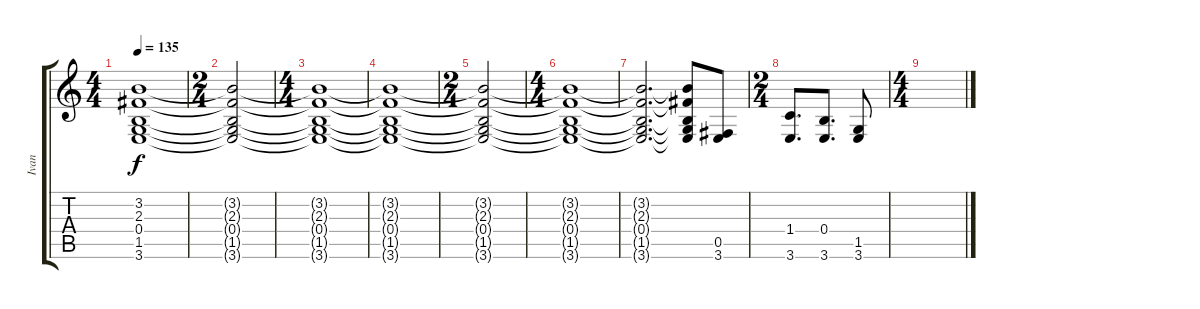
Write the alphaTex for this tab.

\track ("Ivan" "Ivan") {instrument distortionguitar}
\staff {score tabs}
\tuning (Db4 Ab3 E3 B2 Gb2 Db2) {hide}
\ts (4 4)
\tempo 135
\clef g2
\ks c
(3.2{t} 2.3{t} 0.4{t} 1.5{t} 3.6{t}).1{dy f} |
\ts (2 4)
(3.2{t} 2.3{t} 0.4{t} 1.5{t} 3.6{t}).2 |
\ts (4 4)
(3.2{t} 2.3{t} 0.4{t} 1.5{t} 3.6{t}).1 |
(3.2{t} 2.3{t} 0.4{t} 1.5{t} 3.6{t}).1 |
\ts (2 4)
(3.2{t} 2.3{t} 0.4{t} 1.5{t} 3.6{t}).2 |
\ts (4 4)
(3.2{t} 2.3{t} 0.4{t} 1.5{t} 3.6{t}).1 |
(3.2{t} 2.3{t} 0.4{t} 1.5{t} 3.6{t}).2{d} (3.2{t} 2.3{t} 0.4{t} 1.5{t} 3.6{t}).8 (0.5 3.6).8 |
\ts (2 4)
(1.4 3.6).8{d} (0.4 3.6).8{d} (1.5 3.6).8 |
\ts (4 4)
